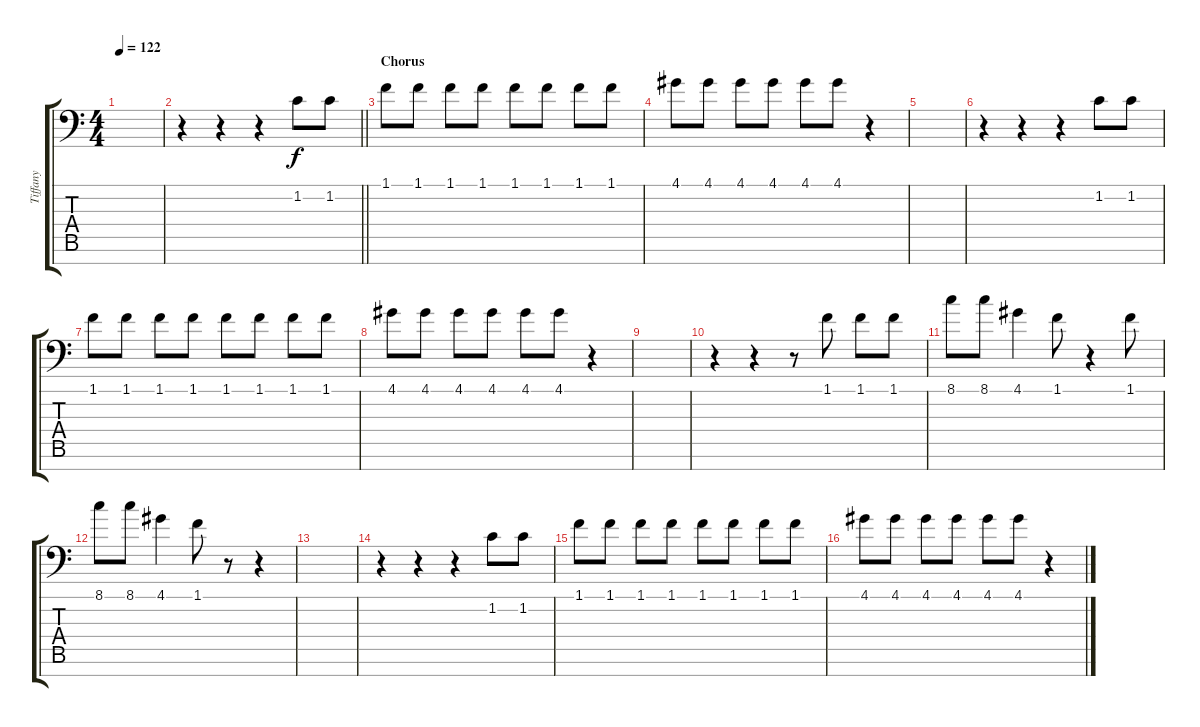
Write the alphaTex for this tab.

\track ("Tiffany" "Tiffany") {instrument sopranosax}
\staff {score tabs}
\tuning (E4 B3 G3 D3 A2 E2 C-1) {hide}
\ts (4 4)
\tempo 122
\clef f4
\ks c
|
\barLineRight lightlight
r.4 r.4 r.4 1.2.8{volume 9} 1.2.8 |
\section ("" "Chorus")
1.1.8 1.1.8 1.1.8 1.1.8 1.1.8 1.1.8 1.1.8 1.1.8 |
4.1.8 4.1.8 4.1.8 4.1.8 4.1.8 4.1.8 r.4 |
|
r.4 r.4 r.4 1.2.8 1.2.8 |
1.1.8 1.1.8 1.1.8 1.1.8 1.1.8 1.1.8 1.1.8 1.1.8 |
4.1.8 4.1.8 4.1.8 4.1.8 4.1.8 4.1.8 r.4 |
|
r.4 r.4 r.8 1.1.8{volume 16} 1.1.8 1.1.8 |
8.1.8 8.1.8 4.1.4 1.1.8 r.4 1.1.8 |
8.1.8 8.1.8 4.1.4 1.1.8 r.8 r.4 |
|
r.4 r.4 r.4 1.2.8{volume 9} 1.2.8 |
1.1.8 1.1.8 1.1.8 1.1.8 1.1.8 1.1.8 1.1.8 1.1.8 |
4.1.8 4.1.8 4.1.8 4.1.8 4.1.8 4.1.8 r.4
